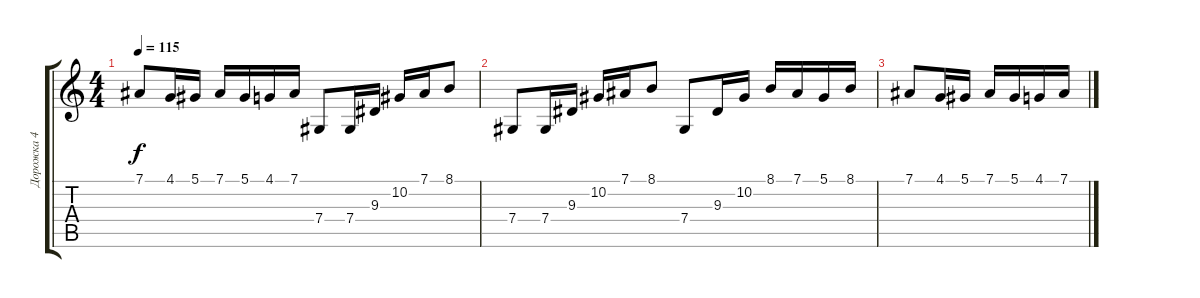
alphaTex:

\track ("Дорожка 4" "Дорожка 4") {instrument harpsichord}
\staff {score tabs}
\tuning (Eb4 Bb3 Gb3 Db3 Ab2 Eb2) {hide}
\ts (4 4)
\tempo 115
\clef g2
\ks c
7.1.8{dy f} 4.1.16 5.1.16 7.1.16 5.1.16 4.1.16 7.1.16 7.4.8 7.4.16 9.3.16 10.2.16 7.1.16 8.1.8 |
7.4.8 7.4.16 9.3.16 10.2.16 7.1.16 8.1.8 7.4.8 9.3.16 10.2.16 8.1.16 7.1.16 5.1.16 8.1.16 |
7.1.8 4.1.16 5.1.16 7.1.16 5.1.16 4.1.16 7.1.16
